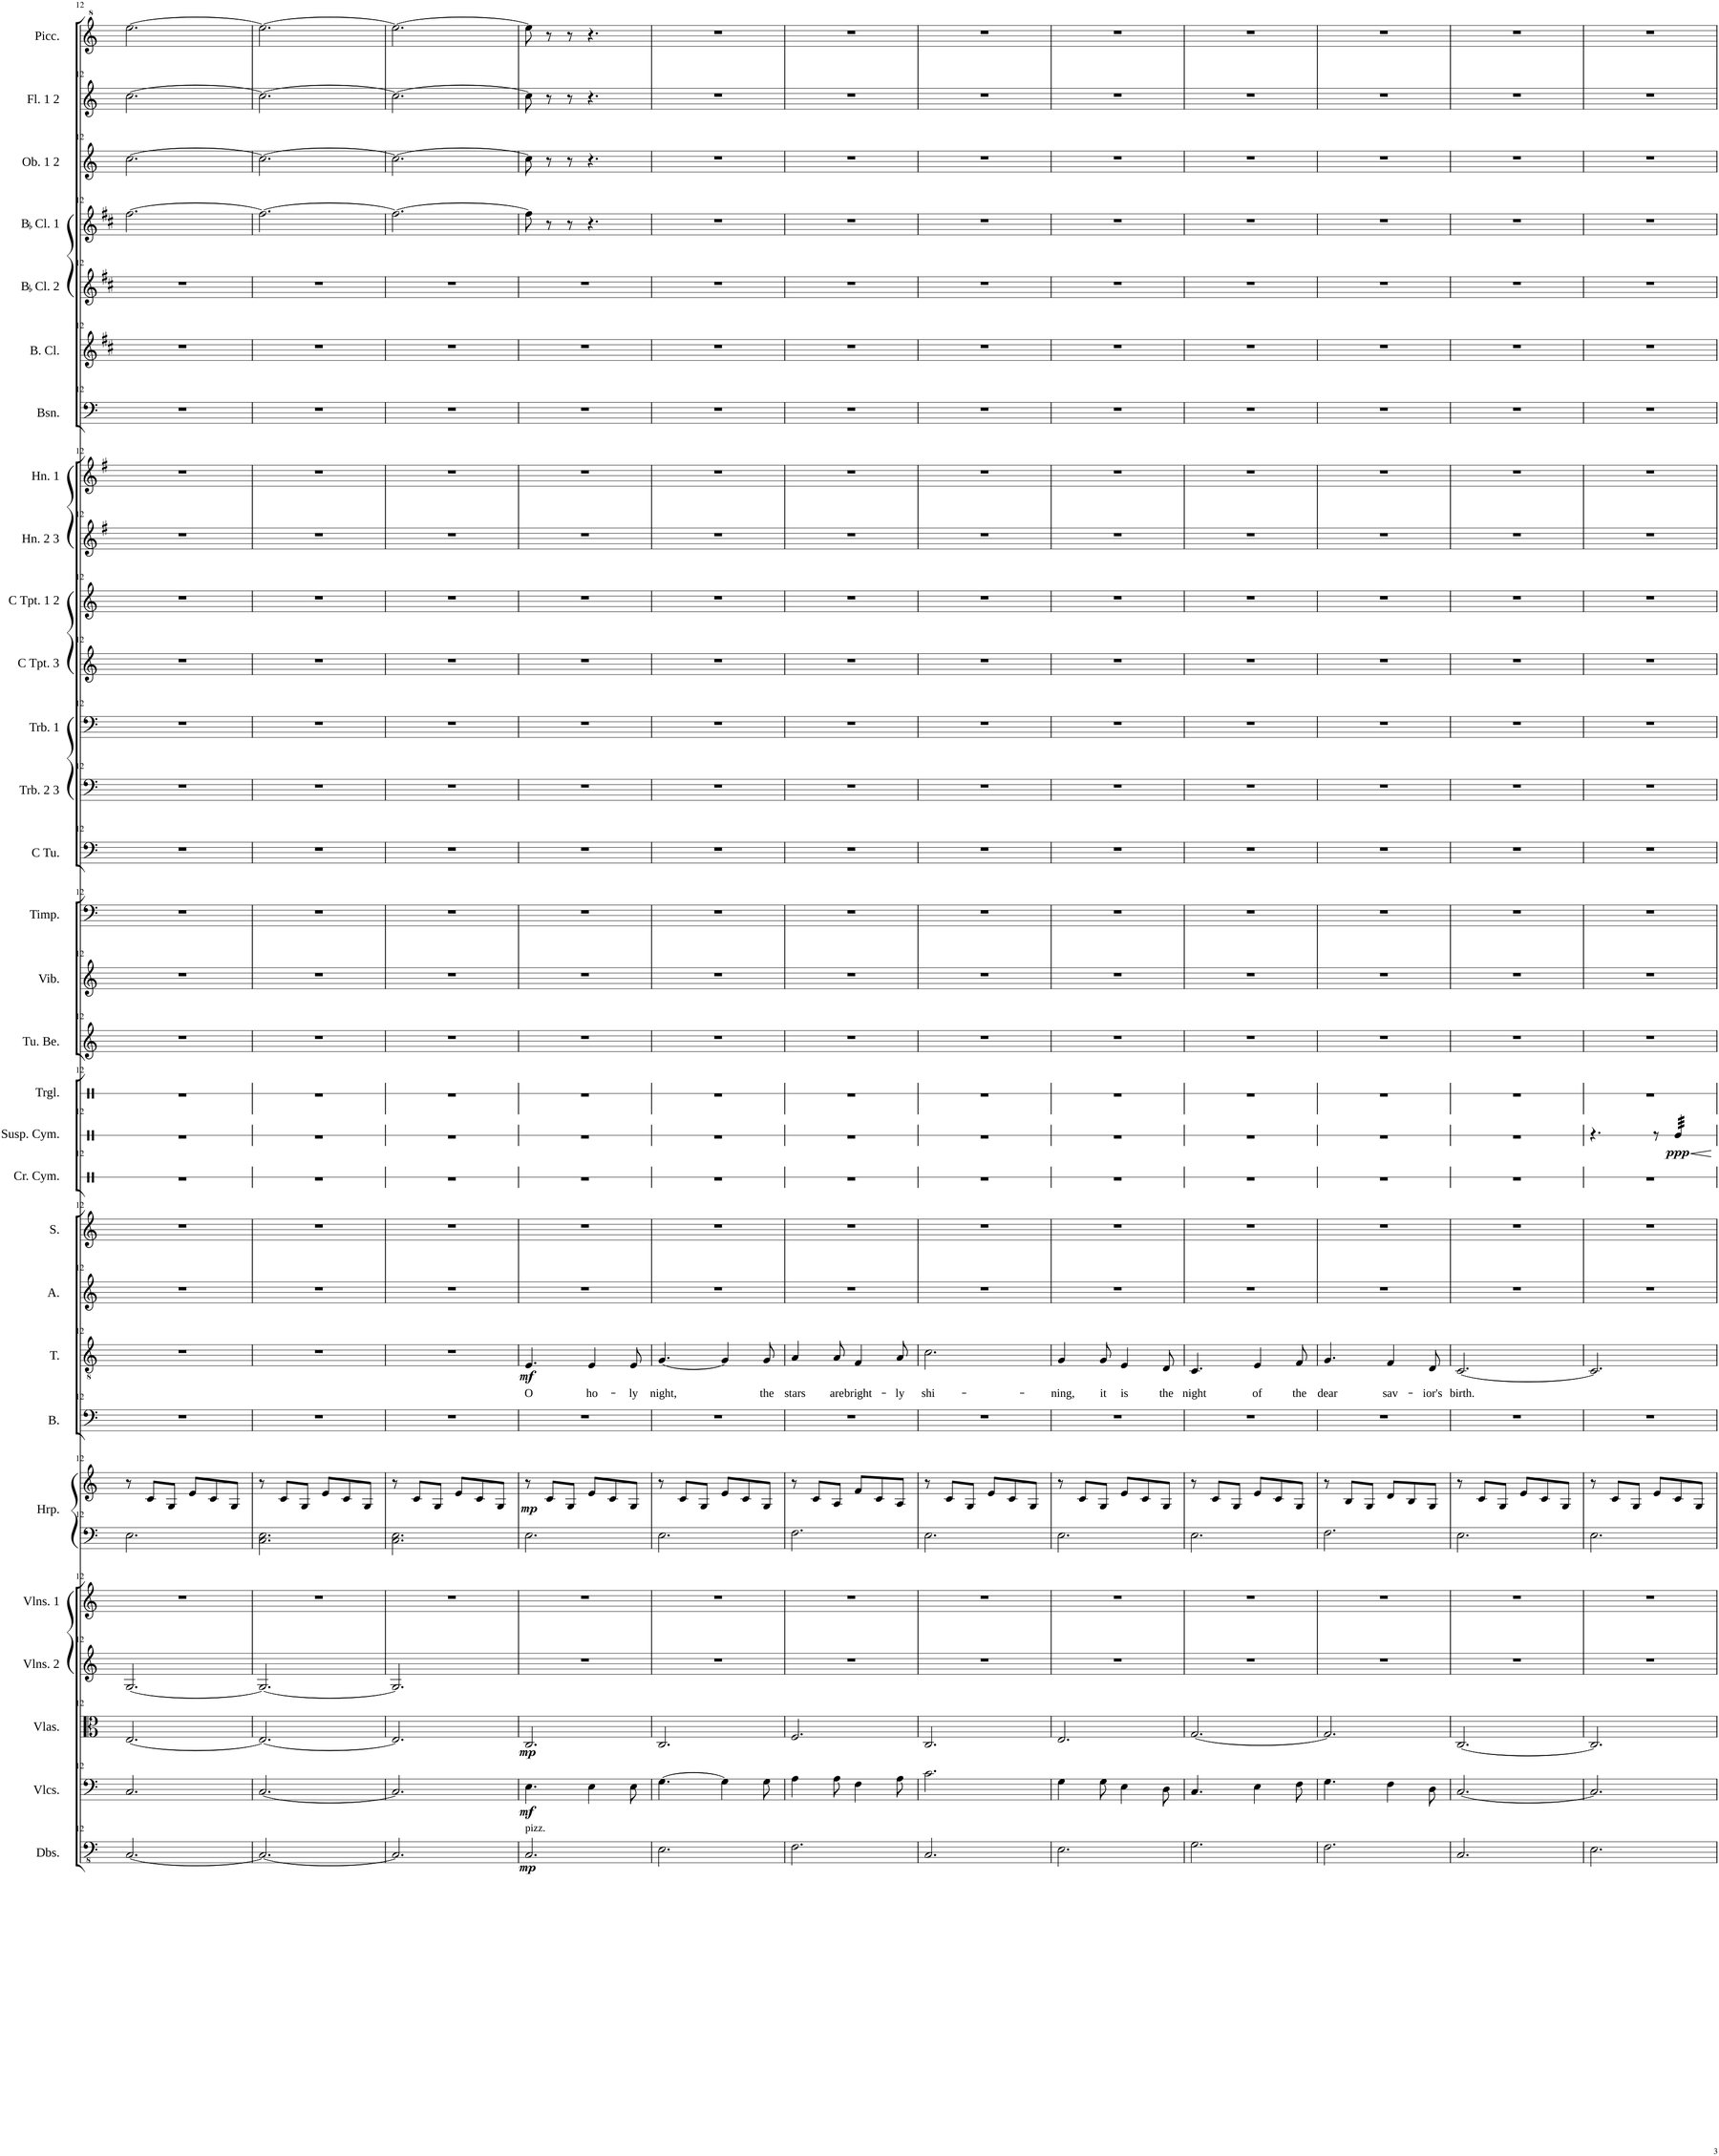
**kern	**dynam	**kern	**dynam	**kern	**dynam	**kern	**kern	**kern	**kern	**dynam	**kern	**kern	**text	**dynam	**kern	**kern	**kern	**kern	**dynam	**kern	**kern	**kern	**kern	**kern	**kern	**kern	**kern	**kern	**kern	**kern	**kern	**kern	**kern	**kern	**kern	**kern	**kern
*part30	*part30	*part29	*part29	*part28	*part28	*part27	*part26	*part25	*part25	*part25	*part24	*part23	*part23	*part23	*part22	*part21	*part20	*part19	*part19	*part18	*part17	*part16	*part15	*part14	*part13	*part12	*part11	*part10	*part9	*part8	*part7	*part6	*part5	*part4	*part3	*part2	*part1
*staff31	*staff31	*staff30	*staff30	*staff29	*staff29	*staff28	*staff27	*staff26	*staff25	*staff25/26	*staff24	*staff23	*staff23	*staff23	*staff22	*staff21	*staff20	*staff19	*staff19	*staff18	*staff17	*staff16	*staff15	*staff14	*staff13	*staff12	*staff11	*staff10	*staff9	*staff8	*staff7	*staff6	*staff5	*staff4	*staff3	*staff2	*staff1
*I"Double Basses	*	*I"Violoncellos	*	*I"Violas	*	*I"Violins 2	*I"Violins 1	*I"Harp	*	*	*I"Bass	*I"Tenor	*	*	*I"Alto	*I"Soprano	*I"Crash Cymbal	*I"Suspended Cymbal	*	*I"Triangle	*I"Tubular Bells	*I"Vibraphone	*I"Timpani	*I"C Tuba	*I"Trombone 2 3	*I"Trombone 1	*I"C Trumpet 3	*I"C Trumpet 1 2	*I"Horn 2 3	*I"Horn 1	*I"Bassoon	*I"Bass Clarinet	*I"BaccidentalFlat Clarinet 2	*I"BaccidentalFlat Clarinet 1	*I"Oboe 1 2	*I"Flute 1 2	*I"Piccolo
*I'Dbs.	*	*I'Vlcs.	*	*I'Vlas.	*	*I'Vlns. 2	*I'Vlns. 1	*I'Hrp.	*	*	*I'B.	*I'T.	*	*	*I'A.	*I'S.	*I'Cr. Cym.	*I'Susp. Cym.	*	*I'Trgl.	*I'Tu. Be.	*I'Vib.	*I'Timp.	*I'C Tu.	*I'Trb. 2 3	*I'Trb. 1	*I'C Tpt. 3	*I'C Tpt. 1 2	*I'Hn. 2 3	*I'Hn. 1	*I'Bsn.	*I'B. Cl.	*I'BaccidentalFlat Cl. 2	*I'BaccidentalFlat Cl. 1	*I'Ob. 1 2	*I'Fl. 1 2	*I'Picc.
!!LO:PB:g=z
*clefFv4	*	*clefF4	*	*clefC3	*	*clefG2	*clefG2	*clefF4	*clefG2	*	*clefF4	*clefGv2	*	*	*clefG2	*clefG2	*clefX	*clefX	*	*clefX	*clefG2	*clefG2	*clefF4	*clefF4	*clefF4	*clefF4	*clefG2	*clefG2	*clefG2	*clefG2	*clefF4	*clefG2	*clefG2	*clefG2	*clefG2	*clefG2	*clefG^2
*	*	*	*	*	*	*	*	*	*	*	*	*	*	*	*	*	*	*	*	*	*	*	*	*	*	*	*	*	*Trd4c7	*Trd4c7	*	*Trd8c14	*Trd1c2	*Trd1c2	*	*	*Trd-7c-12
*k[]	*	*k[]	*	*k[]	*	*k[]	*k[]	*k[]	*k[]	*	*k[]	*k[]	*	*	*k[]	*k[]	*k[]	*k[]	*	*k[]	*k[]	*k[]	*k[]	*k[]	*k[]	*k[]	*k[]	*k[]	*k[f#]	*k[f#]	*k[]	*k[f#c#]	*k[f#c#]	*k[f#c#]	*k[]	*k[]	*k[]
*M6/8	*	*M6/8	*	*M6/8	*	*M6/8	*M6/8	*M6/8	*M6/8	*	*M6/8	*M6/8	*	*	*M6/8	*M6/8	*M6/8	*M6/8	*	*M6/8	*M6/8	*M6/8	*M6/8	*M6/8	*M6/8	*M6/8	*M6/8	*M6/8	*M6/8	*M6/8	*M6/8	*M6/8	*M6/8	*M6/8	*M6/8	*M6/8	*M6/8
=12	=12	=12	=12	=12	=12	=12	=12	=12	=12	=12	=12	=12	=12	=12	=12	=12	=12	=12	=12	=12	=12	=12	=12	=12	=12	=12	=12	=12	=12	=12	=12	=12	=12	=12	=12	=12	=12
[2.CC/	.	2.C/	.	[2.E/	.	[2.G/	2.r	2.E\	8r	.	2.r	2.r	.	.	2.r	2.r	2.r	2.r	.	2.r	2.r	2.r	2.r	2.r	2.r	2.r	2.r	2.r	2.r	2.r	2.r	2.r	2.r	[2.ff#\	[2.cc\	[2.cc\	[2.eee\
.	.	.	.	.	.	.	.	.	8c/L	.	.	.	.	.	.	.	.	.	.	.	.	.	.	.	.	.	.	.	.	.	.	.	.	.	.	.	.
.	.	.	.	.	.	.	.	.	8G/J	.	.	.	.	.	.	.	.	.	.	.	.	.	.	.	.	.	.	.	.	.	.	.	.	.	.	.	.
.	.	.	.	.	.	.	.	.	8e/L	.	.	.	.	.	.	.	.	.	.	.	.	.	.	.	.	.	.	.	.	.	.	.	.	.	.	.	.
.	.	.	.	.	.	.	.	.	8c/	.	.	.	.	.	.	.	.	.	.	.	.	.	.	.	.	.	.	.	.	.	.	.	.	.	.	.	.
.	.	.	.	.	.	.	.	.	8G/J	.	.	.	.	.	.	.	.	.	.	.	.	.	.	.	.	.	.	.	.	.	.	.	.	.	.	.	.
=13	=13	=13	=13	=13	=13	=13	=13	=13	=13	=13	=13	=13	=13	=13	=13	=13	=13	=13	=13	=13	=13	=13	=13	=13	=13	=13	=13	=13	=13	=13	=13	=13	=13	=13	=13	=13	=13
2.CC/_	.	[2.C/	.	2.E/_	.	2.G/_	2.r	2.C\ 2.E\	8r	.	2.r	2.r	.	.	2.r	2.r	2.r	2.r	.	2.r	2.r	2.r	2.r	2.r	2.r	2.r	2.r	2.r	2.r	2.r	2.r	2.r	2.r	2.ff#\_	2.cc\_	2.cc\_	2.eee\_
.	.	.	.	.	.	.	.	.	8c/L	.	.	.	.	.	.	.	.	.	.	.	.	.	.	.	.	.	.	.	.	.	.	.	.	.	.	.	.
.	.	.	.	.	.	.	.	.	8G/J	.	.	.	.	.	.	.	.	.	.	.	.	.	.	.	.	.	.	.	.	.	.	.	.	.	.	.	.
.	.	.	.	.	.	.	.	.	8e/L	.	.	.	.	.	.	.	.	.	.	.	.	.	.	.	.	.	.	.	.	.	.	.	.	.	.	.	.
.	.	.	.	.	.	.	.	.	8c/	.	.	.	.	.	.	.	.	.	.	.	.	.	.	.	.	.	.	.	.	.	.	.	.	.	.	.	.
.	.	.	.	.	.	.	.	.	8G/J	.	.	.	.	.	.	.	.	.	.	.	.	.	.	.	.	.	.	.	.	.	.	.	.	.	.	.	.
=14	=14	=14	=14	=14	=14	=14	=14	=14	=14	=14	=14	=14	=14	=14	=14	=14	=14	=14	=14	=14	=14	=14	=14	=14	=14	=14	=14	=14	=14	=14	=14	=14	=14	=14	=14	=14	=14
2.CC/]	.	2.C/]	.	2.E/]	.	2.G/]	2.r	2.C\ 2.E\	8r	.	2.r	2.r	.	.	2.r	2.r	2.r	2.r	.	2.r	2.r	2.r	2.r	2.r	2.r	2.r	2.r	2.r	2.r	2.r	2.r	2.r	2.r	2.ff#\_	2.cc\_	2.cc\_	2.eee\_
.	.	.	.	.	.	.	.	.	8c/L	.	.	.	.	.	.	.	.	.	.	.	.	.	.	.	.	.	.	.	.	.	.	.	.	.	.	.	.
.	.	.	.	.	.	.	.	.	8G/J	.	.	.	.	.	.	.	.	.	.	.	.	.	.	.	.	.	.	.	.	.	.	.	.	.	.	.	.
.	.	.	.	.	.	.	.	.	8e/L	.	.	.	.	.	.	.	.	.	.	.	.	.	.	.	.	.	.	.	.	.	.	.	.	.	.	.	.
.	.	.	.	.	.	.	.	.	8c/	.	.	.	.	.	.	.	.	.	.	.	.	.	.	.	.	.	.	.	.	.	.	.	.	.	.	.	.
.	.	.	.	.	.	.	.	.	8G/J	.	.	.	.	.	.	.	.	.	.	.	.	.	.	.	.	.	.	.	.	.	.	.	.	.	.	.	.
=15	=15	=15	=15	=15	=15	=15	=15	=15	=15	=15	=15	=15	=15	=15	=15	=15	=15	=15	=15	=15	=15	=15	=15	=15	=15	=15	=15	=15	=15	=15	=15	=15	=15	=15	=15	=15	=15
!LO:TX:a:t=pizz.	!	!	!	!	!	!	!	!	!	!	!	!	!	!	!	!	!	!	!	!	!	!	!	!	!	!	!	!	!	!	!	!	!	!	!	!	!
!	!LO:DY:b	!	!LO:DY:b	!	!LO:DY:b	!	!	!	!	!LO:DY:b	!	!	!LO:LY:b	!LO:DY:b	!	!	!	!	!	!	!	!	!	!	!	!	!	!	!	!	!	!	!	!	!	!	!
2.CC/	mp	4.E\	mf	2.C/	mp	2.r	2.r	2.E\	8r	mp	2.r	4.E/	O	mf	2.r	2.r	2.r	2.r	.	2.r	2.r	2.r	2.r	2.r	2.r	2.r	2.r	2.r	2.r	2.r	2.r	2.r	2.r	8ff#\]	8cc\]	8cc\]	8eee\]
.	.	.	.	.	.	.	.	.	8c/L	.	.	.	.	.	.	.	.	.	.	.	.	.	.	.	.	.	.	.	.	.	.	.	.	8r	8r	8r	8r
.	.	.	.	.	.	.	.	.	8G/J	.	.	.	.	.	.	.	.	.	.	.	.	.	.	.	.	.	.	.	.	.	.	.	.	8r	8r	8r	8r
!	!	!	!	!	!	!	!	!	!	!	!	!	!LO:LY:b	!	!	!	!	!	!	!	!	!	!	!	!	!	!	!	!	!	!	!	!	!	!	!	!
.	.	4E\	.	.	.	.	.	.	8e/L	.	.	4E/	ho-	.	.	.	.	.	.	.	.	.	.	.	.	.	.	.	.	.	.	.	.	4.r	4.r	4.r	4.r
.	.	.	.	.	.	.	.	.	8c/	.	.	.	.	.	.	.	.	.	.	.	.	.	.	.	.	.	.	.	.	.	.	.	.	.	.	.	.
!	!	!	!	!	!	!	!	!	!	!	!	!	!LO:LY:b	!	!	!	!	!	!	!	!	!	!	!	!	!	!	!	!	!	!	!	!	!	!	!	!
.	.	8E\	.	.	.	.	.	.	8G/J	.	.	8E/	-ly	.	.	.	.	.	.	.	.	.	.	.	.	.	.	.	.	.	.	.	.	.	.	.	.
=16	=16	=16	=16	=16	=16	=16	=16	=16	=16	=16	=16	=16	=16	=16	=16	=16	=16	=16	=16	=16	=16	=16	=16	=16	=16	=16	=16	=16	=16	=16	=16	=16	=16	=16	=16	=16	=16
!	!	!	!	!	!	!	!	!	!	!	!	!	!LO:LY:b	!	!	!	!	!	!	!	!	!	!	!	!	!	!	!	!	!	!	!	!	!	!	!	!
2.EE\	.	[4.G\	.	2.C/	.	2.r	2.r	2.E\	8r	.	2.r	[4.G/	night,	.	2.r	2.r	2.r	2.r	.	2.r	2.r	2.r	2.r	2.r	2.r	2.r	2.r	2.r	2.r	2.r	2.r	2.r	2.r	2.r	2.r	2.r	2.r
.	.	.	.	.	.	.	.	.	8c/L	.	.	.	.	.	.	.	.	.	.	.	.	.	.	.	.	.	.	.	.	.	.	.	.	.	.	.	.
.	.	.	.	.	.	.	.	.	8G/J	.	.	.	.	.	.	.	.	.	.	.	.	.	.	.	.	.	.	.	.	.	.	.	.	.	.	.	.
.	.	4G\]	.	.	.	.	.	.	8e/L	.	.	4G/]	.	.	.	.	.	.	.	.	.	.	.	.	.	.	.	.	.	.	.	.	.	.	.	.	.
.	.	.	.	.	.	.	.	.	8c/	.	.	.	.	.	.	.	.	.	.	.	.	.	.	.	.	.	.	.	.	.	.	.	.	.	.	.	.
!	!	!	!	!	!	!	!	!	!	!	!	!	!LO:LY:b	!	!	!	!	!	!	!	!	!	!	!	!	!	!	!	!	!	!	!	!	!	!	!	!
.	.	8G\	.	.	.	.	.	.	8G/J	.	.	8G/	the	.	.	.	.	.	.	.	.	.	.	.	.	.	.	.	.	.	.	.	.	.	.	.	.
=17	=17	=17	=17	=17	=17	=17	=17	=17	=17	=17	=17	=17	=17	=17	=17	=17	=17	=17	=17	=17	=17	=17	=17	=17	=17	=17	=17	=17	=17	=17	=17	=17	=17	=17	=17	=17	=17
!	!	!	!	!	!	!	!	!	!	!	!	!	!LO:LY:b	!	!	!	!	!	!	!	!	!	!	!	!	!	!	!	!	!	!	!	!	!	!	!	!
2.FF\	.	4A\	.	2.F/	.	2.r	2.r	2.F\	8r	.	2.r	4A/	stars	.	2.r	2.r	2.r	2.r	.	2.r	2.r	2.r	2.r	2.r	2.r	2.r	2.r	2.r	2.r	2.r	2.r	2.r	2.r	2.r	2.r	2.r	2.r
.	.	.	.	.	.	.	.	.	8c/L	.	.	.	.	.	.	.	.	.	.	.	.	.	.	.	.	.	.	.	.	.	.	.	.	.	.	.	.
!	!	!	!	!	!	!	!	!	!	!	!	!	!LO:LY:b	!	!	!	!	!	!	!	!	!	!	!	!	!	!	!	!	!	!	!	!	!	!	!	!
.	.	8A\	.	.	.	.	.	.	8A/J	.	.	8A/	are	.	.	.	.	.	.	.	.	.	.	.	.	.	.	.	.	.	.	.	.	.	.	.	.
!	!	!	!	!	!	!	!	!	!	!	!	!	!LO:LY:b	!	!	!	!	!	!	!	!	!	!	!	!	!	!	!	!	!	!	!	!	!	!	!	!
.	.	4F\	.	.	.	.	.	.	8f/L	.	.	4F/	bright-	.	.	.	.	.	.	.	.	.	.	.	.	.	.	.	.	.	.	.	.	.	.	.	.
.	.	.	.	.	.	.	.	.	8c/	.	.	.	.	.	.	.	.	.	.	.	.	.	.	.	.	.	.	.	.	.	.	.	.	.	.	.	.
!	!	!	!	!	!	!	!	!	!	!	!	!	!LO:LY:b	!	!	!	!	!	!	!	!	!	!	!	!	!	!	!	!	!	!	!	!	!	!	!	!
.	.	8A\	.	.	.	.	.	.	8A/J	.	.	8A/	-ly	.	.	.	.	.	.	.	.	.	.	.	.	.	.	.	.	.	.	.	.	.	.	.	.
=18	=18	=18	=18	=18	=18	=18	=18	=18	=18	=18	=18	=18	=18	=18	=18	=18	=18	=18	=18	=18	=18	=18	=18	=18	=18	=18	=18	=18	=18	=18	=18	=18	=18	=18	=18	=18	=18
!	!	!	!	!	!	!	!	!	!	!	!	!	!LO:LY:b	!	!	!	!	!	!	!	!	!	!	!	!	!	!	!	!	!	!	!	!	!	!	!	!
2.CC/	.	2.c\	.	2.C/	.	2.r	2.r	2.E\	8r	.	2.r	2.c\	shi-	.	2.r	2.r	2.r	2.r	.	2.r	2.r	2.r	2.r	2.r	2.r	2.r	2.r	2.r	2.r	2.r	2.r	2.r	2.r	2.r	2.r	2.r	2.r
.	.	.	.	.	.	.	.	.	8c/L	.	.	.	.	.	.	.	.	.	.	.	.	.	.	.	.	.	.	.	.	.	.	.	.	.	.	.	.
.	.	.	.	.	.	.	.	.	8G/J	.	.	.	.	.	.	.	.	.	.	.	.	.	.	.	.	.	.	.	.	.	.	.	.	.	.	.	.
.	.	.	.	.	.	.	.	.	8e/L	.	.	.	.	.	.	.	.	.	.	.	.	.	.	.	.	.	.	.	.	.	.	.	.	.	.	.	.
.	.	.	.	.	.	.	.	.	8c/	.	.	.	.	.	.	.	.	.	.	.	.	.	.	.	.	.	.	.	.	.	.	.	.	.	.	.	.
.	.	.	.	.	.	.	.	.	8G/J	.	.	.	.	.	.	.	.	.	.	.	.	.	.	.	.	.	.	.	.	.	.	.	.	.	.	.	.
=19	=19	=19	=19	=19	=19	=19	=19	=19	=19	=19	=19	=19	=19	=19	=19	=19	=19	=19	=19	=19	=19	=19	=19	=19	=19	=19	=19	=19	=19	=19	=19	=19	=19	=19	=19	=19	=19
!	!	!	!	!	!	!	!	!	!	!	!	!	!LO:LY:b	!	!	!	!	!	!	!	!	!	!	!	!	!	!	!	!	!	!	!	!	!	!	!	!
2.EE\	.	4G\	.	2.E/	.	2.r	2.r	2.E\	8r	.	2.r	4G/	-ning,	.	2.r	2.r	2.r	2.r	.	2.r	2.r	2.r	2.r	2.r	2.r	2.r	2.r	2.r	2.r	2.r	2.r	2.r	2.r	2.r	2.r	2.r	2.r
.	.	.	.	.	.	.	.	.	8c/L	.	.	.	.	.	.	.	.	.	.	.	.	.	.	.	.	.	.	.	.	.	.	.	.	.	.	.	.
!	!	!	!	!	!	!	!	!	!	!	!	!	!LO:LY:b	!	!	!	!	!	!	!	!	!	!	!	!	!	!	!	!	!	!	!	!	!	!	!	!
.	.	8G\	.	.	.	.	.	.	8G/J	.	.	8G/	it	.	.	.	.	.	.	.	.	.	.	.	.	.	.	.	.	.	.	.	.	.	.	.	.
!	!	!	!	!	!	!	!	!	!	!	!	!	!LO:LY:b	!	!	!	!	!	!	!	!	!	!	!	!	!	!	!	!	!	!	!	!	!	!	!	!
.	.	4E\	.	.	.	.	.	.	8e/L	.	.	4E/	is	.	.	.	.	.	.	.	.	.	.	.	.	.	.	.	.	.	.	.	.	.	.	.	.
.	.	.	.	.	.	.	.	.	8c/	.	.	.	.	.	.	.	.	.	.	.	.	.	.	.	.	.	.	.	.	.	.	.	.	.	.	.	.
!	!	!	!	!	!	!	!	!	!	!	!	!	!LO:LY:b	!	!	!	!	!	!	!	!	!	!	!	!	!	!	!	!	!	!	!	!	!	!	!	!
.	.	8D\	.	.	.	.	.	.	8G/J	.	.	8D/	the	.	.	.	.	.	.	.	.	.	.	.	.	.	.	.	.	.	.	.	.	.	.	.	.
=20	=20	=20	=20	=20	=20	=20	=20	=20	=20	=20	=20	=20	=20	=20	=20	=20	=20	=20	=20	=20	=20	=20	=20	=20	=20	=20	=20	=20	=20	=20	=20	=20	=20	=20	=20	=20	=20
!	!	!	!	!	!	!	!	!	!	!	!	!	!LO:LY:b	!	!	!	!	!	!	!	!	!	!	!	!	!	!	!	!	!	!	!	!	!	!	!	!
2.GG\	.	4.C/	.	[2.G/	.	2.r	2.r	2.E\	8r	.	2.r	4.C/	night	.	2.r	2.r	2.r	2.r	.	2.r	2.r	2.r	2.r	2.r	2.r	2.r	2.r	2.r	2.r	2.r	2.r	2.r	2.r	2.r	2.r	2.r	2.r
.	.	.	.	.	.	.	.	.	8c/L	.	.	.	.	.	.	.	.	.	.	.	.	.	.	.	.	.	.	.	.	.	.	.	.	.	.	.	.
.	.	.	.	.	.	.	.	.	8G/J	.	.	.	.	.	.	.	.	.	.	.	.	.	.	.	.	.	.	.	.	.	.	.	.	.	.	.	.
!	!	!	!	!	!	!	!	!	!	!	!	!	!LO:LY:b	!	!	!	!	!	!	!	!	!	!	!	!	!	!	!	!	!	!	!	!	!	!	!	!
.	.	4E\	.	.	.	.	.	.	8e/L	.	.	4E/	of	.	.	.	.	.	.	.	.	.	.	.	.	.	.	.	.	.	.	.	.	.	.	.	.
.	.	.	.	.	.	.	.	.	8c/	.	.	.	.	.	.	.	.	.	.	.	.	.	.	.	.	.	.	.	.	.	.	.	.	.	.	.	.
!	!	!	!	!	!	!	!	!	!	!	!	!	!LO:LY:b	!	!	!	!	!	!	!	!	!	!	!	!	!	!	!	!	!	!	!	!	!	!	!	!
.	.	8F\	.	.	.	.	.	.	8G/J	.	.	8F/	the	.	.	.	.	.	.	.	.	.	.	.	.	.	.	.	.	.	.	.	.	.	.	.	.
=21	=21	=21	=21	=21	=21	=21	=21	=21	=21	=21	=21	=21	=21	=21	=21	=21	=21	=21	=21	=21	=21	=21	=21	=21	=21	=21	=21	=21	=21	=21	=21	=21	=21	=21	=21	=21	=21
!	!	!	!	!	!	!	!	!	!	!	!	!	!LO:LY:b	!	!	!	!	!	!	!	!	!	!	!	!	!	!	!	!	!	!	!	!	!	!	!	!
2.FF\	.	4.G\	.	2.G/]	.	2.r	2.r	2.F\	8r	.	2.r	4.G/	dear	.	2.r	2.r	2.r	2.r	.	2.r	2.r	2.r	2.r	2.r	2.r	2.r	2.r	2.r	2.r	2.r	2.r	2.r	2.r	2.r	2.r	2.r	2.r
.	.	.	.	.	.	.	.	.	8B/L	.	.	.	.	.	.	.	.	.	.	.	.	.	.	.	.	.	.	.	.	.	.	.	.	.	.	.	.
.	.	.	.	.	.	.	.	.	8G/J	.	.	.	.	.	.	.	.	.	.	.	.	.	.	.	.	.	.	.	.	.	.	.	.	.	.	.	.
!	!	!	!	!	!	!	!	!	!	!	!	!	!LO:LY:b	!	!	!	!	!	!	!	!	!	!	!	!	!	!	!	!	!	!	!	!	!	!	!	!
.	.	4F\	.	.	.	.	.	.	8d/L	.	.	4F/	sav-	.	.	.	.	.	.	.	.	.	.	.	.	.	.	.	.	.	.	.	.	.	.	.	.
.	.	.	.	.	.	.	.	.	8B/	.	.	.	.	.	.	.	.	.	.	.	.	.	.	.	.	.	.	.	.	.	.	.	.	.	.	.	.
!	!	!	!	!	!	!	!	!	!	!	!	!	!LO:LY:b	!	!	!	!	!	!	!	!	!	!	!	!	!	!	!	!	!	!	!	!	!	!	!	!
.	.	8D\	.	.	.	.	.	.	8G/J	.	.	8D/	-ior's	.	.	.	.	.	.	.	.	.	.	.	.	.	.	.	.	.	.	.	.	.	.	.	.
=22	=22	=22	=22	=22	=22	=22	=22	=22	=22	=22	=22	=22	=22	=22	=22	=22	=22	=22	=22	=22	=22	=22	=22	=22	=22	=22	=22	=22	=22	=22	=22	=22	=22	=22	=22	=22	=22
!	!	!	!	!	!	!	!	!	!	!	!	!	!LO:LY:b	!	!	!	!	!	!	!	!	!	!	!	!	!	!	!	!	!	!	!	!	!	!	!	!
2.CC/	.	[2.C/	.	[2.C/	.	2.r	2.r	2.E\	8r	.	2.r	[2.C/	birth.	.	2.r	2.r	2.r	2.r	.	2.r	2.r	2.r	2.r	2.r	2.r	2.r	2.r	2.r	2.r	2.r	2.r	2.r	2.r	2.r	2.r	2.r	2.r
.	.	.	.	.	.	.	.	.	8c/L	.	.	.	.	.	.	.	.	.	.	.	.	.	.	.	.	.	.	.	.	.	.	.	.	.	.	.	.
.	.	.	.	.	.	.	.	.	8G/J	.	.	.	.	.	.	.	.	.	.	.	.	.	.	.	.	.	.	.	.	.	.	.	.	.	.	.	.
.	.	.	.	.	.	.	.	.	8e/L	.	.	.	.	.	.	.	.	.	.	.	.	.	.	.	.	.	.	.	.	.	.	.	.	.	.	.	.
.	.	.	.	.	.	.	.	.	8c/	.	.	.	.	.	.	.	.	.	.	.	.	.	.	.	.	.	.	.	.	.	.	.	.	.	.	.	.
.	.	.	.	.	.	.	.	.	8G/J	.	.	.	.	.	.	.	.	.	.	.	.	.	.	.	.	.	.	.	.	.	.	.	.	.	.	.	.
=23	=23	=23	=23	=23	=23	=23	=23	=23	=23	=23	=23	=23	=23	=23	=23	=23	=23	=23	=23	=23	=23	=23	=23	=23	=23	=23	=23	=23	=23	=23	=23	=23	=23	=23	=23	=23	=23
2.EE\	.	2.C/]	.	2.C/]	.	2.r	2.r	2.E\	8r	.	2.r	2.C/]	.	.	2.r	2.r	2.r	4.r	.	2.r	2.r	2.r	2.r	2.r	2.r	2.r	2.r	2.r	2.r	2.r	2.r	2.r	2.r	2.r	2.r	2.r	2.r
.	.	.	.	.	.	.	.	.	8c/L	.	.	.	.	.	.	.	.	.	.	.	.	.	.	.	.	.	.	.	.	.	.	.	.	.	.	.	.
.	.	.	.	.	.	.	.	.	8G/J	.	.	.	.	.	.	.	.	.	.	.	.	.	.	.	.	.	.	.	.	.	.	.	.	.	.	.	.
.	.	.	.	.	.	.	.	.	8e/L	.	.	.	.	.	.	.	.	8r	.	.	.	.	.	.	.	.	.	.	.	.	.	.	.	.	.	.	.
!	!	!	!	!	!	!	!	!	!	!	!	!	!	!	!	!	!	!	!LO:HP:b	!	!	!	!	!	!	!	!	!	!	!	!	!	!	!	!	!	!
!	!	!	!	!	!	!	!	!	!	!	!	!	!	!	!	!	!	!	!LO:DY:n=1:b	!	!	!	!	!	!	!	!	!	!	!	!	!	!	!	!	!	!
*	*	*	*	*	*	*	*	*	*	*	*	*	*	*	*	*	*	*tremolo	*	*	*	*	*	*	*	*	*	*	*	*	*	*	*	*	*	*	*
.	.	.	.	.	.	.	.	.	8c/	.	.	.	.	.	.	.	.	32Re/LLL	< ppp	.	.	.	.	.	.	.	.	.	.	.	.	.	.	.	.	.	.
.	.	.	.	.	.	.	.	.	.	.	.	.	.	.	.	.	.	32Re/	.	.	.	.	.	.	.	.	.	.	.	.	.	.	.	.	.	.	.
.	.	.	.	.	.	.	.	.	.	.	.	.	.	.	.	.	.	32Re/	.	.	.	.	.	.	.	.	.	.	.	.	.	.	.	.	.	.	.
.	.	.	.	.	.	.	.	.	.	.	.	.	.	.	.	.	.	32Re/	.	.	.	.	.	.	.	.	.	.	.	.	.	.	.	.	.	.	.
.	.	.	.	.	.	.	.	.	8G/J	.	.	.	.	.	.	.	.	32Re/	.	.	.	.	.	.	.	.	.	.	.	.	.	.	.	.	.	.	.
.	.	.	.	.	.	.	.	.	.	.	.	.	.	.	.	.	.	32Re/	.	.	.	.	.	.	.	.	.	.	.	.	.	.	.	.	.	.	.
.	.	.	.	.	.	.	.	.	.	.	.	.	.	.	.	.	.	32Re/	.	.	.	.	.	.	.	.	.	.	.	.	.	.	.	.	.	.	.
.	.	.	.	.	.	.	.	.	.	.	.	.	.	.	.	.	.	32Re/JJJ	.	.	.	.	.	.	.	.	.	.	.	.	.	.	.	.	.	.	.
*	*	*	*	*	*	*	*	*	*	*	*	*	*	*	*	*	*	*Xtremolo	*	*	*	*	*	*	*	*	*	*	*	*	*	*	*	*	*	*	*
.	.	.	.	.	.	.	.	.	.	.	.	.	.	.	.	.	.	.	[	.	.	.	.	.	.	.	.	.	.	.	.	.	.	.	.	.	.
=	=	=	=	=	=	=	=	=	=	=	=	=	=	=	=	=	=	=	=	=	=	=	=	=	=	=	=	=	=	=	=	=	=	=	=	=	=
*-	*-	*-	*-	*-	*-	*-	*-	*-	*-	*-	*-	*-	*-	*-	*-	*-	*-	*-	*-	*-	*-	*-	*-	*-	*-	*-	*-	*-	*-	*-	*-	*-	*-	*-	*-	*-	*-
